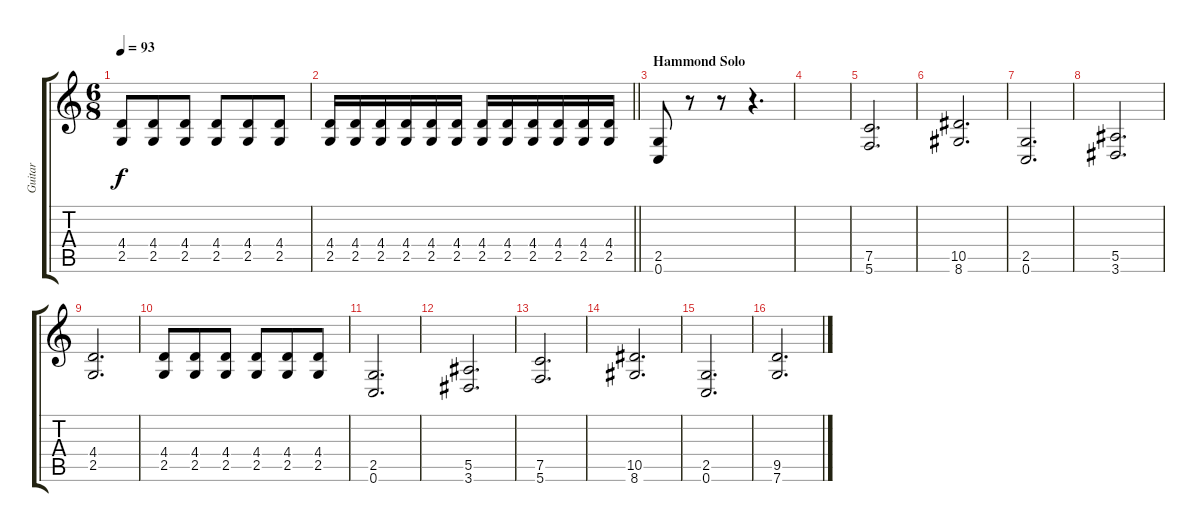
\track ("Guitar" "Guitar") {instrument distortionguitar}
\staff {score tabs}
\tuning (C4 G3 Eb3 Bb2 F2 C2) {hide}
\ts (6 8)
\tempo 93
\clef g2
\ks c
(4.4 2.5).8{dy f} (4.4 2.5).8 (4.4 2.5).8 (4.4 2.5).8 (4.4 2.5).8 (4.4 2.5).8 |
\barLineRight lightlight
(4.4 2.5).16 (4.4 2.5).16 (4.4 2.5).16 (4.4 2.5).16 (4.4 2.5).16 (4.4 2.5).16 (4.4 2.5).16 (4.4 2.5).16 (4.4 2.5).16 (4.4 2.5).16 (4.4 2.5).16 (4.4 2.5).16 |
\section ("" "Hammond Solo")
(2.5 0.6).8 r.8 r.8 r.4{d} |
|
(7.5 5.6).2{d} |
(10.5 8.6).2{d} |
(2.5 0.6).2{d} |
(5.5 3.6).2{d} |
(4.4 2.5).2{d} |
(4.4 2.5).8 (4.4 2.5).8 (4.4 2.5).8 (4.4 2.5).8 (4.4 2.5).8 (4.4 2.5).8 |
(2.5 0.6).2{d} |
(5.5 3.6).2{d} |
(7.5 5.6).2{d} |
(10.5 8.6).2{d} |
(2.5 0.6).2{d} |
(9.5 7.6).2{d}
